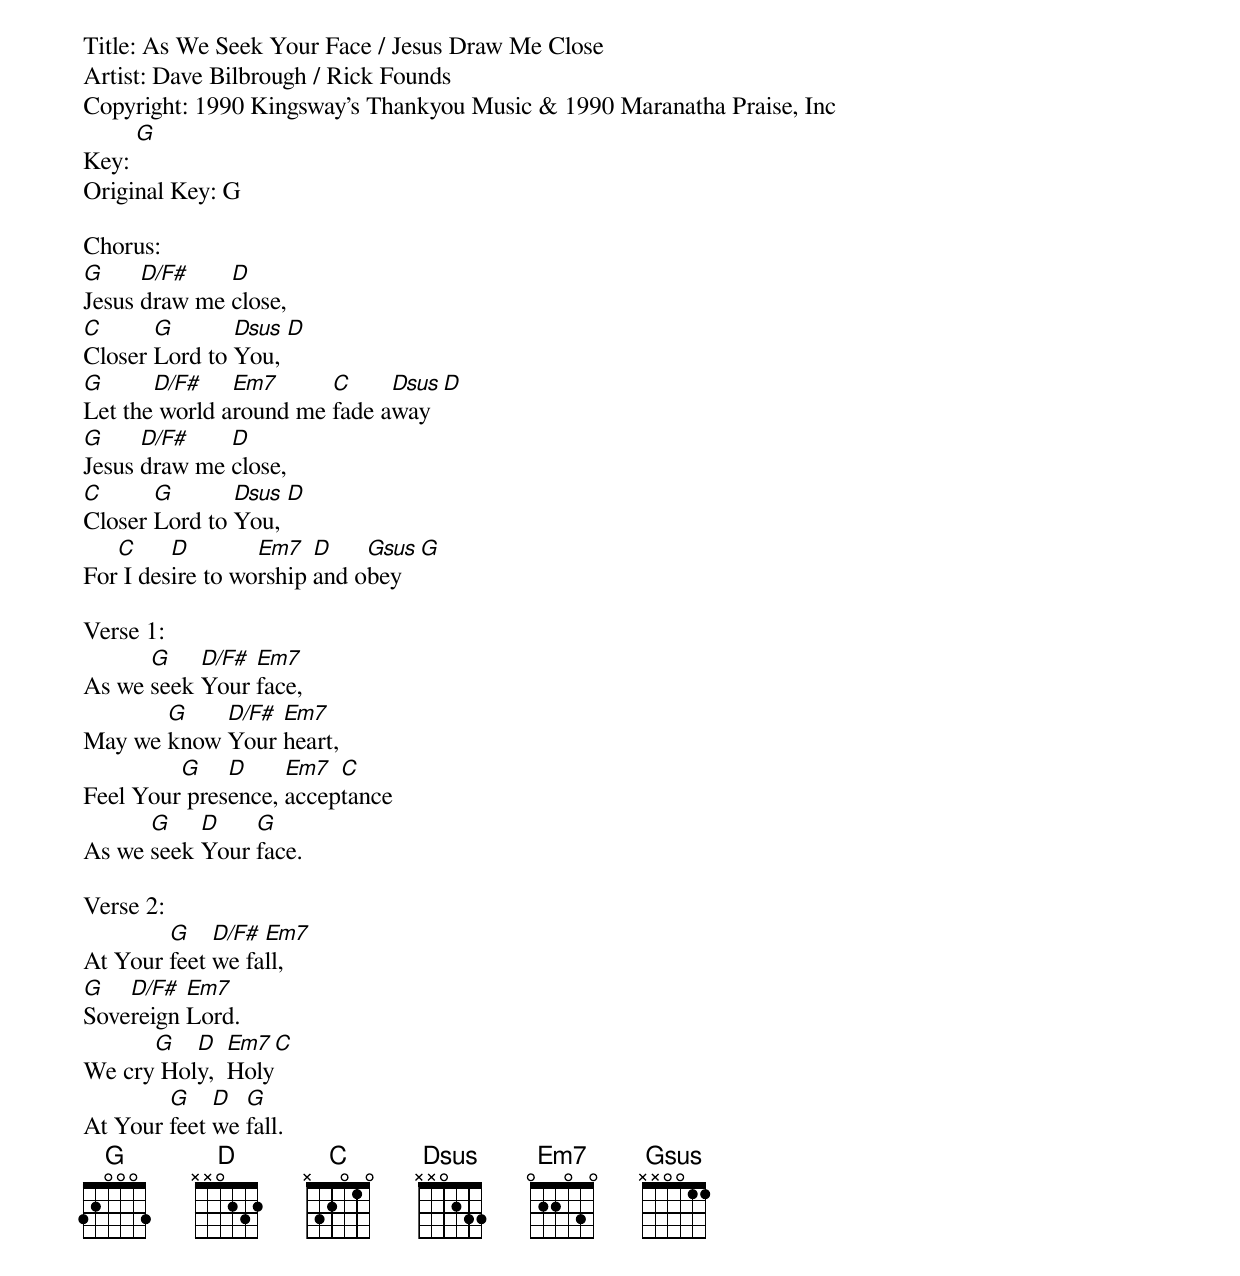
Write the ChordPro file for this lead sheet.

Title: As We Seek Your Face / Jesus Draw Me Close
Artist: Dave Bilbrough / Rick Founds
Copyright: 1990 Kingsway's Thankyou Music & 1990 Maranatha Praise, Inc
Key: [G]
Original Key: G

Chorus:
[G]Jesus [D/F#]draw me [D]close,
[C]Closer [G]Lord to [Dsus]You, [D]
[G]Let the[D/F#] world a[Em7]round me [C]fade a[Dsus]way  [D]
[G]Jesus [D/F#]draw me [D]close,
[C]Closer [G]Lord to [Dsus]You, [D]
For[C] I des[D]ire to wo[Em7]rship [D]and o[Gsus]bey  [G]

Verse 1:
As we [G]seek [D/F#]Your [Em7]face,
May we [G]know [D/F#]Your [Em7]heart,
Feel Your[G] pres[D]ence, [Em7]accep[C]tance
As we [G]seek [D]Your [G]face.

Verse 2:
At Your [G]feet [D/F#]we fa[Em7]ll,
[G]Sove[D/F#]reign [Em7]Lord.
We cry[G] Hol[D]y,  [Em7]Holy[C]
At Your [G]feet [D]we [G]fall.
